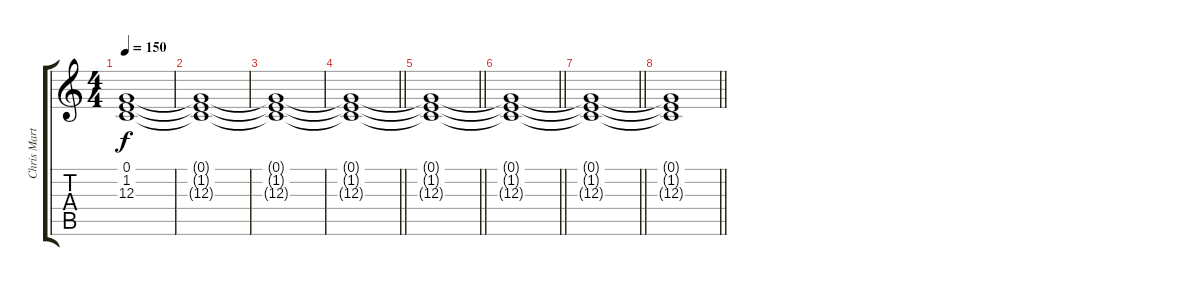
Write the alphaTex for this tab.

\track ("Chris Martin" "Chris Mart") {instrument synthstrings1}
\staff {score tabs}
\tuning (E4 B3 G3 D3 A2 E2) {hide}
\ts (4 4)
\tempo 150
\clef g2
\ks c
(0.1{t} 1.2{t} 12.3{t}).1{dy f} |
(0.1{t} 1.2{t} 12.3{t}).1 |
(0.1{t} 1.2{t} 12.3{t}).1 |
\barLineRight lightlight
(0.1{t} 1.2{t} 12.3{t}).1 |
\barLineRight lightlight
(0.1{t} 1.2{t} 12.3{t}).1 |
\barLineRight lightlight
(0.1{t} 1.2{t} 12.3{t}).1 |
\barLineRight lightlight
(0.1{t} 1.2{t} 12.3{t}).1 |
\barLineRight lightlight
(0.1{t} 1.2{t} 12.3{t}).1
